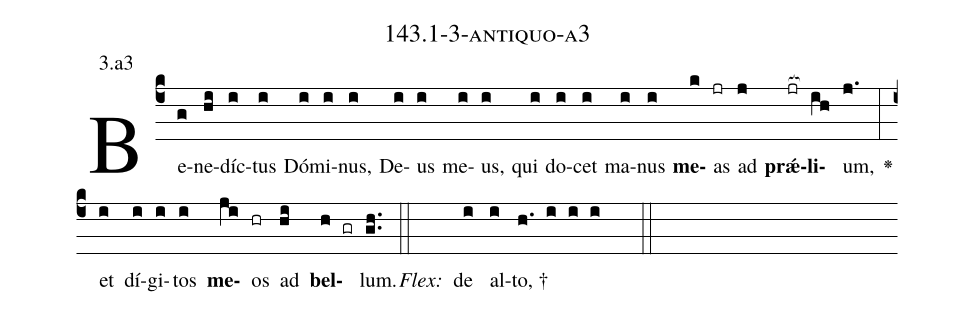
name: 143.1-3-antiquo-a3;
annotation: 3.a3;
%%
(c4)Be(g)ne(hi)díc(i)tus(i) Dó(i)mi(i)nus,(i) De(i)us(i) me(i)us,(i) qui(i) do(i)cet(i) ma(i)nus(i) <b>me</b>(k)as(jr) ad(j) <b>prǽ</b>(jr[ocb:1{])<b>li</b>(ih[ocb:0}])um,(j.) <v>\greheightstar</v>(:) et(i) dí(i)gi(i)tos(i) <b>me</b>(ji)os(hr) ad(hi) <b>bel</b>(h gr)lum.(gh..) (::)
<i>Flex:</i>()  de(i) al(i)to, †(h. i i i  ::)

%E(i) u(i) o(ji) u(hi) a(h) e.(gh..) (::)
